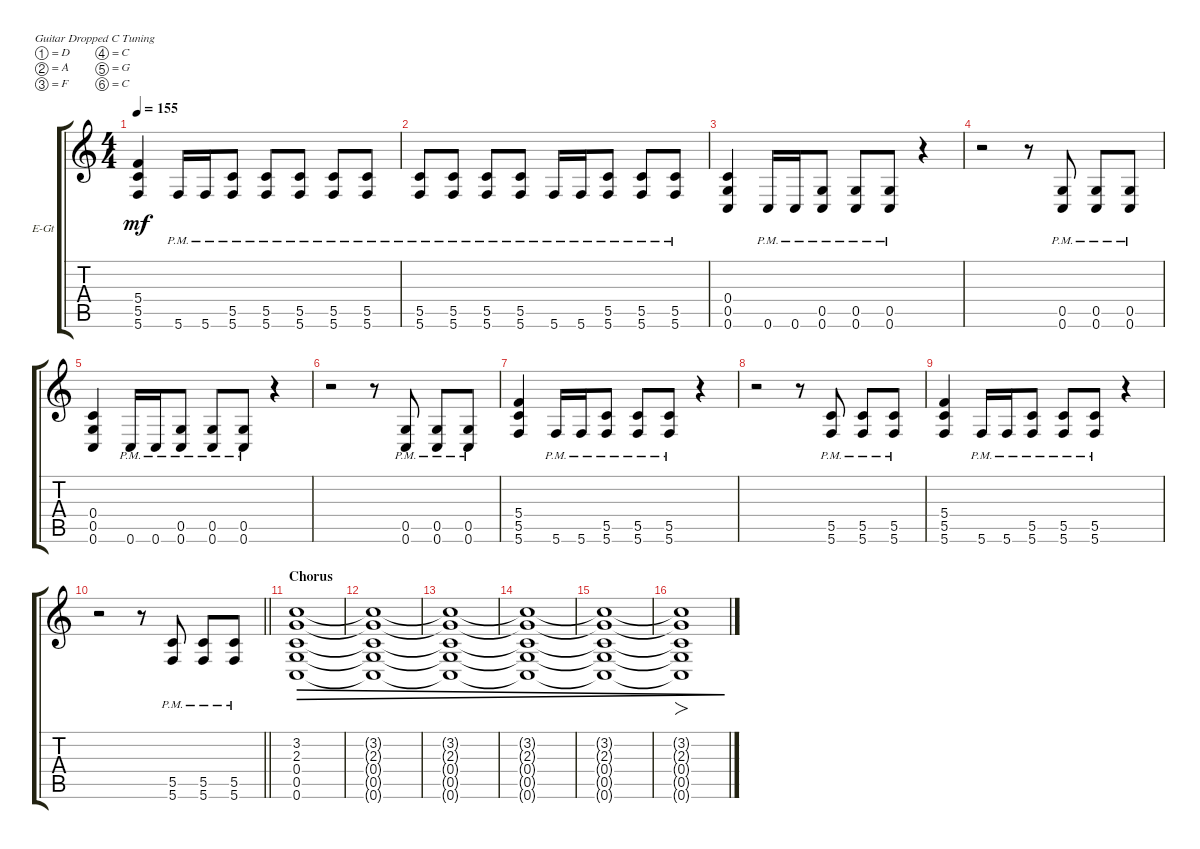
\defaultSystemsLayout 4
\bracketExtendMode groupsimilarinstruments
\firstSystemTrackNameOrientation horizontal
\otherSystemsTrackNameOrientation horizontal
\track ("Guitar 2" "E-Gt") {instrument overdrivenguitar}
\staff {score tabs}
\tuning (D4 A3 F3 C3 G2 C2)
\ts (4 4)
\tempo 155
\clef g2
\ks c
(5.6 5.5 5.4).4{dy mf} 5.6{pm}.16 5.6{pm}.16 (5.5{pm} 5.6{pm}).8 (5.5{pm} 5.6{pm}).8 (5.5{pm} 5.6{pm}).8 (5.5{pm} 5.6{pm}).8 (5.5{pm} 5.6{pm}).8 |
(5.5{pm} 5.6{pm}).8 (5.5{pm} 5.6{pm}).8 (5.5{pm} 5.6{pm}).8 (5.5{pm} 5.6{pm}).8 5.6{pm}.16 5.6{pm}.16 (5.5{pm} 5.6{pm}).8 (5.5{pm} 5.6{pm}).8 (5.5{pm} 5.6{pm}).8 |
(0.5 0.6 0.4).4 0.6{pm}.16 0.6{pm}.16 (0.6{pm} 0.5{pm}).8 (0.6{pm} 0.5{pm}).8 (0.6{pm} 0.5{pm}).8 r.4 |
r.2 r.8 (0.6{pm} 0.5{pm}).8 (0.6{pm} 0.5{pm}).8 (0.6{pm} 0.5{pm}).8 |
(0.5 0.6 0.4).4 0.6{pm}.16 0.6{pm}.16 (0.6{pm} 0.5{pm}).8 (0.6{pm} 0.5{pm}).8 (0.6{pm} 0.5{pm}).8 r.4 |
r.2 r.8 (0.6{pm} 0.5{pm}).8 (0.6{pm} 0.5{pm}).8 (0.6{pm} 0.5{pm}).8 |
(5.6 5.5 5.4).4 5.6{pm}.16 5.6{pm}.16 (5.5{pm} 5.6{pm}).8 (5.5{pm} 5.6{pm}).8 (5.5{pm} 5.6{pm}).8 r.4 |
r.2 r.8 (5.5{pm} 5.6{pm}).8 (5.5{pm} 5.6{pm}).8 (5.5{pm} 5.6{pm}).8 |
(5.6 5.5 5.4).4 5.6{pm}.16 5.6{pm}.16 (5.5{pm} 5.6{pm}).8 (5.5{pm} 5.6{pm}).8 (5.5{pm} 5.6{pm}).8 r.4 |
\barLineRight lightlight
r.2 r.8 (5.5{pm} 5.6{pm}).8 (5.5{pm} 5.6{pm}).8 (5.5{pm} 5.6{pm}).8 |
\section ("" "Chorus")
(0.6 0.5 0.4 2.3 3.2).1{dec} |
(0.6{t} 0.5{t} 0.4{t} 2.3{t} 3.2{t}).1{dec} |
(0.6{t} 0.5{t} 0.4{t} 2.3{t} 3.2{t}).1{dec} |
(0.6{t} 0.5{t} 0.4{t} 2.3{t} 3.2{t}).1{dec} |
(0.6{t} 0.5{t} 0.4{t} 2.3{t} 3.2{t}).1{dec} |
(0.6{t} 0.5{t} 0.4{t} 2.3{t} 3.2{t}).1{fo dec}
